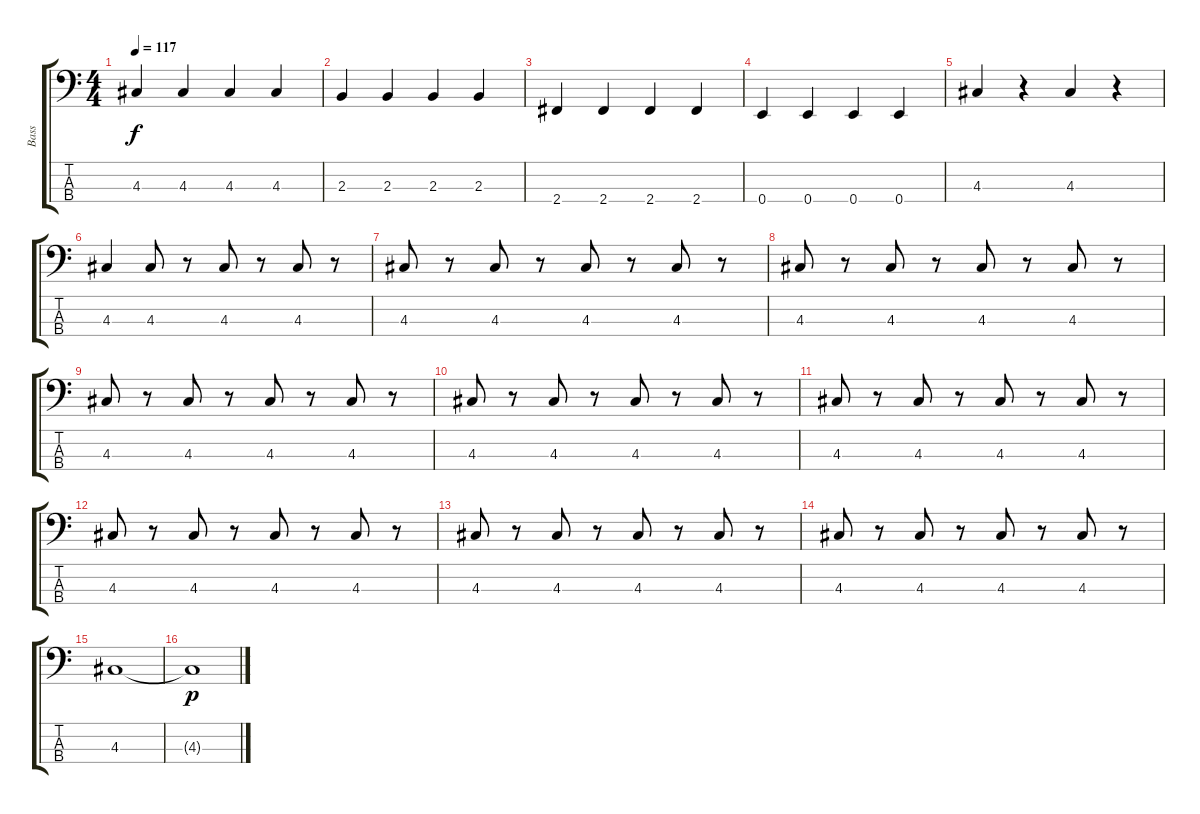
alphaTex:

\track ("Bass" "Bass") {instrument electricbassfinger}
\staff {score tabs}
\tuning (G2 D2 A1 E1) {hide}
\ts (4 4)
\tempo 117
\clef f4
\ks c
4.3.4{dy f} 4.3.4 4.3.4 4.3.4 |
2.3.4 2.3.4 2.3.4 2.3.4 |
2.4.4 2.4.4 2.4.4 2.4.4 |
0.4.4 0.4.4 0.4.4 0.4.4 |
4.3.4 r.4 4.3.4 r.4 |
4.3.4 4.3.8 r.8 4.3.8 r.8 4.3.8 r.8 |
4.3.8 r.8 4.3.8 r.8 4.3.8 r.8 4.3.8 r.8 |
4.3.8 r.8 4.3.8 r.8 4.3.8 r.8 4.3.8 r.8 |
4.3.8 r.8 4.3.8 r.8 4.3.8 r.8 4.3.8 r.8 |
4.3.8 r.8 4.3.8 r.8 4.3.8 r.8 4.3.8 r.8 |
4.3.8 r.8 4.3.8 r.8 4.3.8 r.8 4.3.8 r.8 |
4.3.8 r.8 4.3.8 r.8 4.3.8 r.8 4.3.8 r.8 |
4.3.8 r.8 4.3.8 r.8 4.3.8 r.8 4.3.8 r.8 |
4.3.8 r.8 4.3.8 r.8 4.3.8 r.8 4.3.8 r.8 |
4.3.1 |
4.3{t}.1{dy p}
